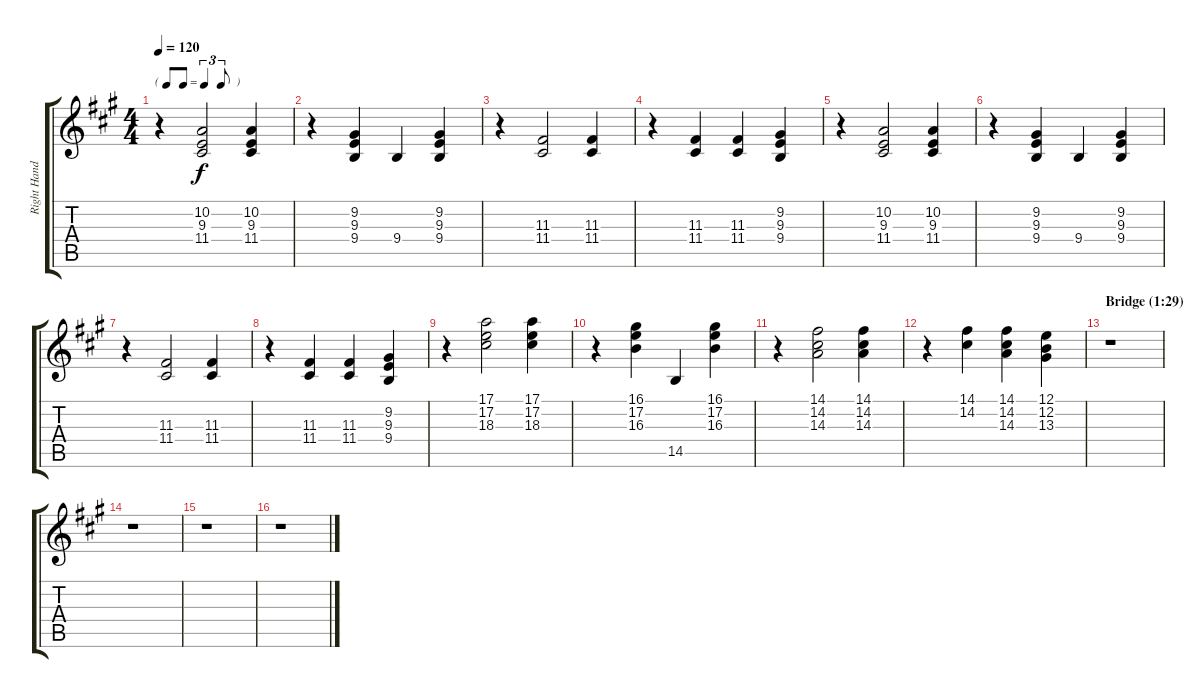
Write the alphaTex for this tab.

\track ("Right Hand" "Right Hand") {instrument brightacousticpiano}
\staff {score tabs}
\tuning (E4 B3 G3 D3 A2 E2) {hide}
\ts (4 4)
\tf triplet8th
\tempo 120
\clef g2
\ks a
r.4{dy f} (10.2 9.3 11.4).2 (10.2 9.3 11.4).4 |
r.4 (9.2 9.3 9.4).4 9.4.4 (9.2 9.3 9.4).4 |
r.4 (11.3 11.4).2 (11.3 11.4).4 |
r.4 (11.3 11.4).4 (11.3 11.4).4 (9.2 9.3 9.4).4 |
r.4 (10.2 9.3 11.4).2 (10.2 9.3 11.4).4 |
r.4 (9.2 9.3 9.4).4 9.4.4 (9.2 9.3 9.4).4 |
r.4 (11.3 11.4).2 (11.3 11.4).4 |
r.4 (11.3 11.4).4 (11.3 11.4).4 (9.2 9.3 9.4).4 |
r.4 (17.1 17.2 18.3).2 (17.1 17.2 18.3).4 |
r.4 (16.1 17.2 16.3).4 14.5.4 (16.1 17.2 16.3).4 |
r.4 (14.1 14.2 14.3).2 (14.1 14.2 14.3).4 |
r.4 (14.1 14.2).4 (14.1 14.2 14.3).4 (12.1 12.2 13.3).4 |
\section ("" "Bridge (1:29)")
r.1 |
r.1 |
r.1 |
r.1
